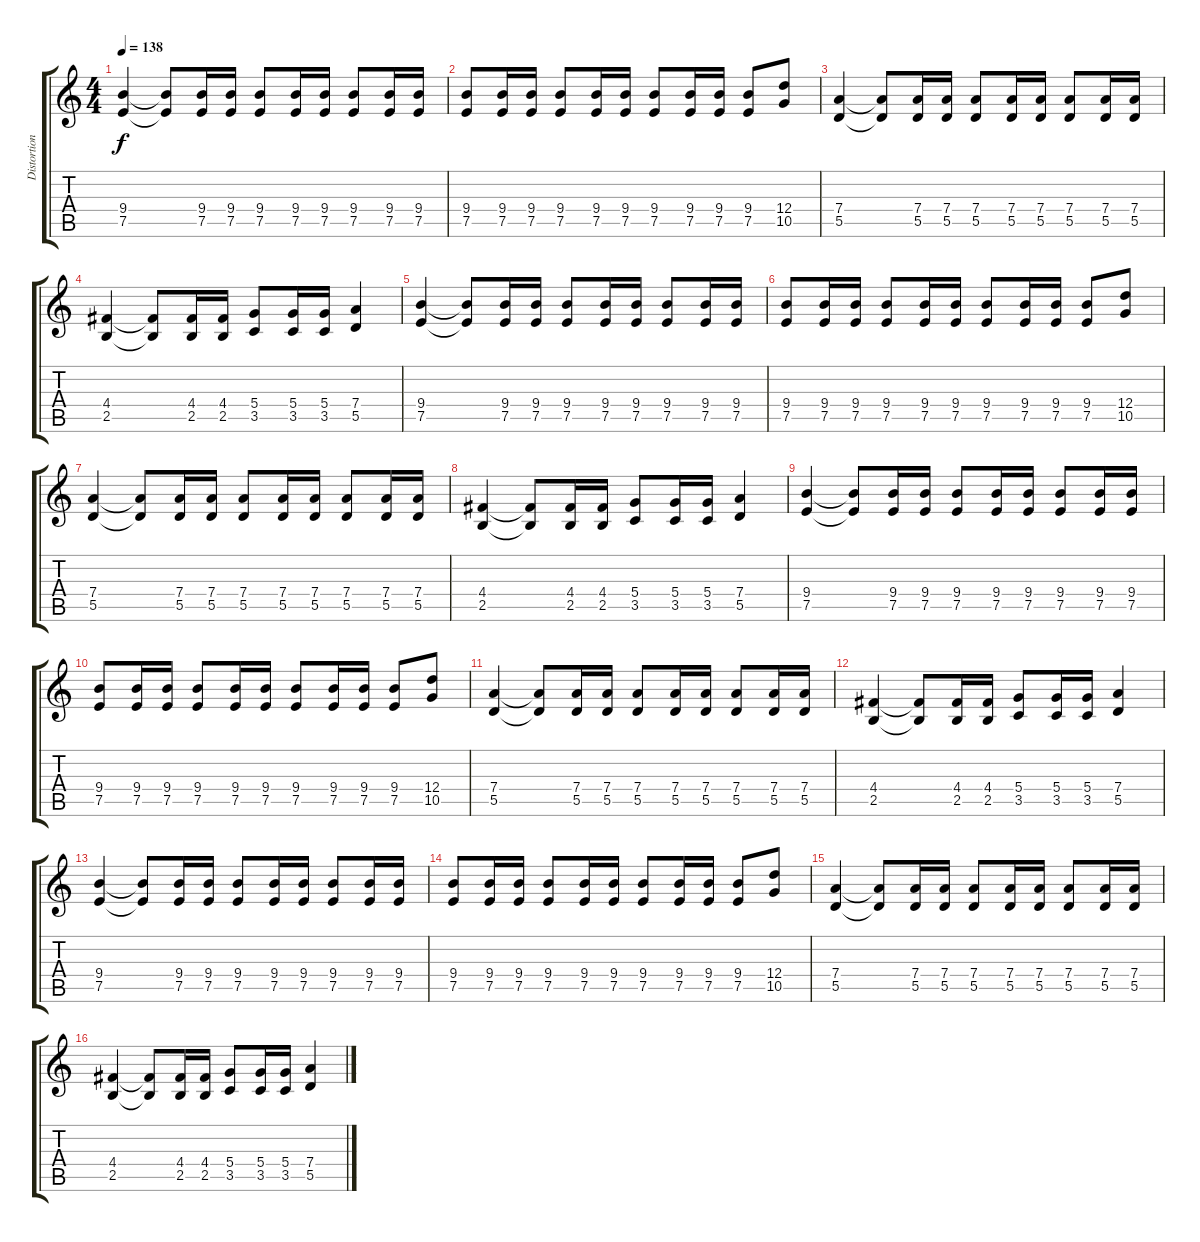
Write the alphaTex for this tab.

\track ("Distortion Guitar 5" "Distortion") {instrument distortionguitar}
\staff {score tabs}
\tuning (E4 B3 G3 D3 A2 E2) {hide}
\ts (4 4)
\tempo 138
\clef g2
\ks c
(9.4 7.5).4{dy f} (9.4{t} 7.5{t}).8 (9.4 7.5).16 (9.4 7.5).16 (9.4 7.5).8 (9.4 7.5).16 (9.4 7.5).16 (9.4 7.5).8 (9.4 7.5).16 (9.4 7.5).16 |
(9.4 7.5).8 (9.4 7.5).16 (9.4 7.5).16 (9.4 7.5).8 (9.4 7.5).16 (9.4 7.5).16 (9.4 7.5).8 (9.4 7.5).16 (9.4 7.5).16 (9.4 7.5).8 (12.4 10.5).8 |
(7.4 5.5).4 (7.4{t} 5.5{t}).8 (7.4 5.5).16 (7.4 5.5).16 (7.4 5.5).8 (7.4 5.5).16 (7.4 5.5).16 (7.4 5.5).8 (7.4 5.5).16 (7.4 5.5).16 |
(4.4 2.5).4 (4.4{t} 2.5{t}).8 (4.4 2.5).16 (4.4 2.5).16 (5.4 3.5).8 (5.4 3.5).16 (5.4 3.5).16 (7.4 5.5).4 |
(9.4 7.5).4 (9.4{t} 7.5{t}).8 (9.4 7.5).16 (9.4 7.5).16 (9.4 7.5).8 (9.4 7.5).16 (9.4 7.5).16 (9.4 7.5).8 (9.4 7.5).16 (9.4 7.5).16 |
(9.4 7.5).8 (9.4 7.5).16 (9.4 7.5).16 (9.4 7.5).8 (9.4 7.5).16 (9.4 7.5).16 (9.4 7.5).8 (9.4 7.5).16 (9.4 7.5).16 (9.4 7.5).8 (12.4 10.5).8 |
(7.4 5.5).4 (7.4{t} 5.5{t}).8 (7.4 5.5).16 (7.4 5.5).16 (7.4 5.5).8 (7.4 5.5).16 (7.4 5.5).16 (7.4 5.5).8 (7.4 5.5).16 (7.4 5.5).16 |
(4.4 2.5).4 (4.4{t} 2.5{t}).8 (4.4 2.5).16 (4.4 2.5).16 (5.4 3.5).8 (5.4 3.5).16 (5.4 3.5).16 (7.4 5.5).4 |
(9.4 7.5).4 (9.4{t} 7.5{t}).8 (9.4 7.5).16 (9.4 7.5).16 (9.4 7.5).8 (9.4 7.5).16 (9.4 7.5).16 (9.4 7.5).8 (9.4 7.5).16 (9.4 7.5).16 |
(9.4 7.5).8 (9.4 7.5).16 (9.4 7.5).16 (9.4 7.5).8 (9.4 7.5).16 (9.4 7.5).16 (9.4 7.5).8 (9.4 7.5).16 (9.4 7.5).16 (9.4 7.5).8 (12.4 10.5).8 |
(7.4 5.5).4 (7.4{t} 5.5{t}).8 (7.4 5.5).16 (7.4 5.5).16 (7.4 5.5).8 (7.4 5.5).16 (7.4 5.5).16 (7.4 5.5).8 (7.4 5.5).16 (7.4 5.5).16 |
(4.4 2.5).4 (4.4{t} 2.5{t}).8 (4.4 2.5).16 (4.4 2.5).16 (5.4 3.5).8 (5.4 3.5).16 (5.4 3.5).16 (7.4 5.5).4 |
(9.4 7.5).4 (9.4{t} 7.5{t}).8 (9.4 7.5).16 (9.4 7.5).16 (9.4 7.5).8 (9.4 7.5).16 (9.4 7.5).16 (9.4 7.5).8 (9.4 7.5).16 (9.4 7.5).16 |
(9.4 7.5).8 (9.4 7.5).16 (9.4 7.5).16 (9.4 7.5).8 (9.4 7.5).16 (9.4 7.5).16 (9.4 7.5).8 (9.4 7.5).16 (9.4 7.5).16 (9.4 7.5).8 (12.4 10.5).8 |
(7.4 5.5).4 (7.4{t} 5.5{t}).8 (7.4 5.5).16 (7.4 5.5).16 (7.4 5.5).8 (7.4 5.5).16 (7.4 5.5).16 (7.4 5.5).8 (7.4 5.5).16 (7.4 5.5).16 |
(4.4 2.5).4 (4.4{t} 2.5{t}).8 (4.4 2.5).16 (4.4 2.5).16 (5.4 3.5).8 (5.4 3.5).16 (5.4 3.5).16 (7.4 5.5).4
